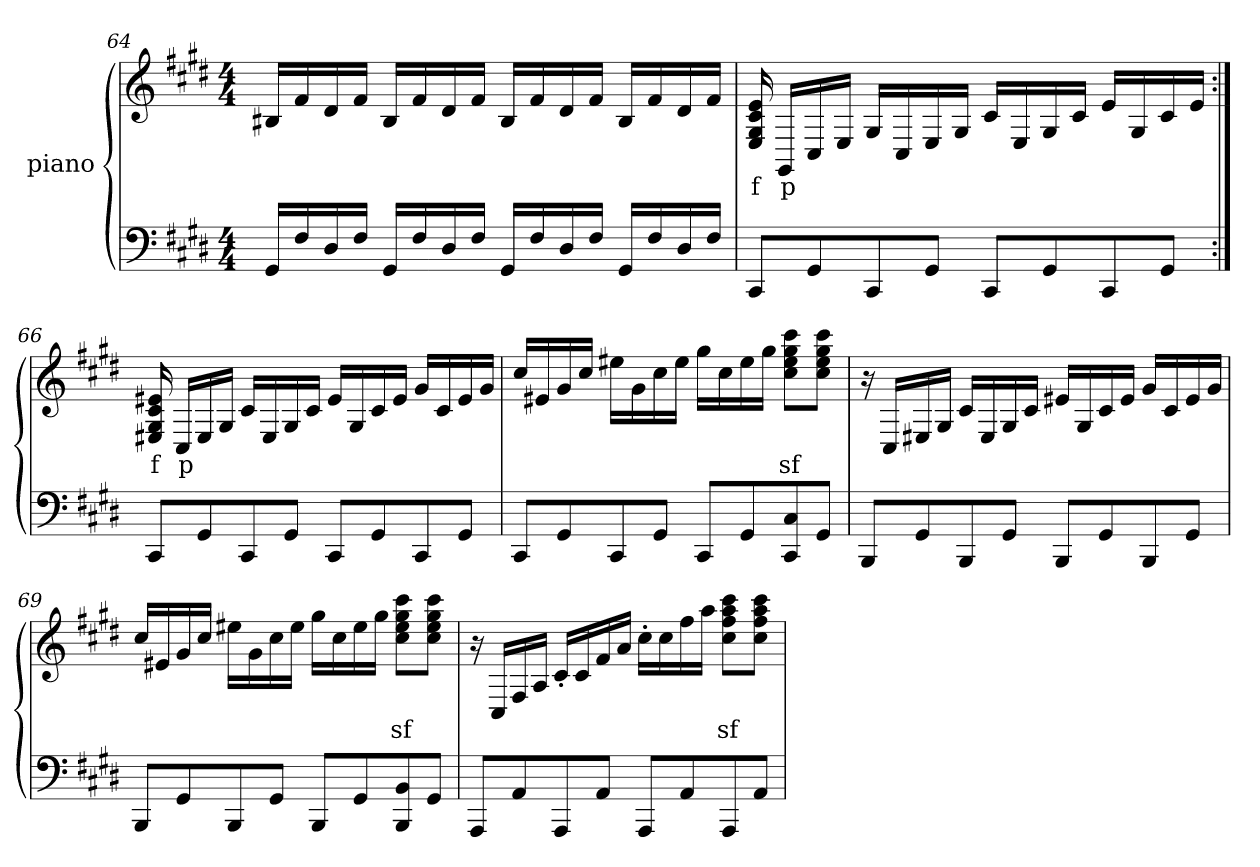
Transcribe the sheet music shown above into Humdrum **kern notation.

**kern	**kern	**text
*part2	*part1	*part1
*staff2	*staff1	*staff1
*	*I"piano	*
*clefF4	*clefG2	*
*k[f#c#g#d#]	*k[f#c#g#d#]	*
*c#:	*c#:	*
*M4/4	*M4/4	*
=64	=64	=64
16GG#LL	16B#XLL	.
16F#	16f#	.
16D#	16d#	.
16F#JJ	16f#JJ	.
16GG#LL	16B#LL	.
16F#	16f#	.
16D#	16d#	.
16F#JJ	16f#JJ	.
16GG#LL	16B#LL	.
16F#	16f#	.
16D#	16d#	.
16F#JJ	16f#JJ	.
16GG#LL	16B#LL	.
16F#	16f#	.
16D#	16d#	.
16F#JJ	16f#JJ	.
=65	=65	=65
8CC#L	16E 16G# 16c# 16e	f
.	16GG#LL	p
8GG#	16C#	.
.	16EJJ	.
8CC#	16G#LL	.
.	16C#	.
8GG#J	16E	.
.	16G#JJ	.
8CC#L	16c#LL	.
.	16E	.
8GG#	16G#	.
.	16c#JJ	.
8CC#	16eLL	.
.	16G#	.
8GG#J	16c#	.
.	16eJJ	.
=66:|!	=66:|!	=66:|!
8CC#L	16E#X 16G# 16c# 16e#X	f
.	16C#LL	p
8GG#	16E#	.
.	16G#JJ	.
8CC#	16c#LL	.
.	16E#	.
8GG#J	16G#	.
.	16c#JJ	.
8CC#L	16e#LL	.
.	16G#	.
8GG#	16c#	.
.	16e#JJ	.
8CC#	16g#LL	.
.	16c#	.
8GG#J	16e#	.
.	16g#JJ	.
=67	=67	=67
8CC#L	16cc#LL	.
.	16e#X	.
8GG#	16g#	.
.	16cc#JJ	.
8CC#	16ee#LL	.
.	16g#	.
8GG#J	16cc#	.
.	16ee#JJ	.
8CC#L	16gg#LL	.
.	16cc#	.
8GG#	16ee#	.
.	16gg#JJ	.
8CC# 8C#	8cc# 8ee# 8gg# 8ccc#L	sf
8GG#J	8cc# 8ee# 8gg# 8ccc#J	.
=68	=68	=68
8BBBL	16r	.
.	16C#LL	.
8GG#	16E#X	.
.	16G#JJ	.
8BBB	16c#LL	.
.	16E#	.
8GG#J	16G#	.
.	16c#JJ	.
8BBBL	16e#LL	.
.	16G#	.
8GG#	16c#	.
.	16e#JJ	.
8BBB	16g#LL	.
.	16c#	.
8GG#J	16e#	.
.	16g#JJ	.
=69	=69	=69
8BBBL	16cc#LL	.
.	16e#X	.
8GG#	16g#	.
.	16cc#JJ	.
8BBB	16ee#LL	.
.	16g#	.
8GG#J	16cc#	.
.	16ee#JJ	.
8BBBL	16gg#LL	.
.	16cc#	.
8GG#	16ee#	.
.	16gg#JJ	.
8BBB 8BB	8cc# 8ee# 8gg# 8ccc#L	sf
8GG#J	8cc# 8ee# 8gg# 8ccc#J	.
=70	=70	=70
8AAAL	16r	.
.	16C#LL	.
8AA	16F#	.
.	16AJJ	.
8AAA	16c#'>LL	.
.	16c#	.
8AAJ	16f#	.
.	16aJJ	.
8AAAL	16cc#'>LL	.
.	16cc#	.
8AA	16ff#	.
.	16aaJJ	.
8AAA	8cc# 8ff# 8aa 8ccc#L	sf
8AAJ	8cc# 8ff# 8aa 8ccc#J	.
=	=	=
*-	*-	*-
